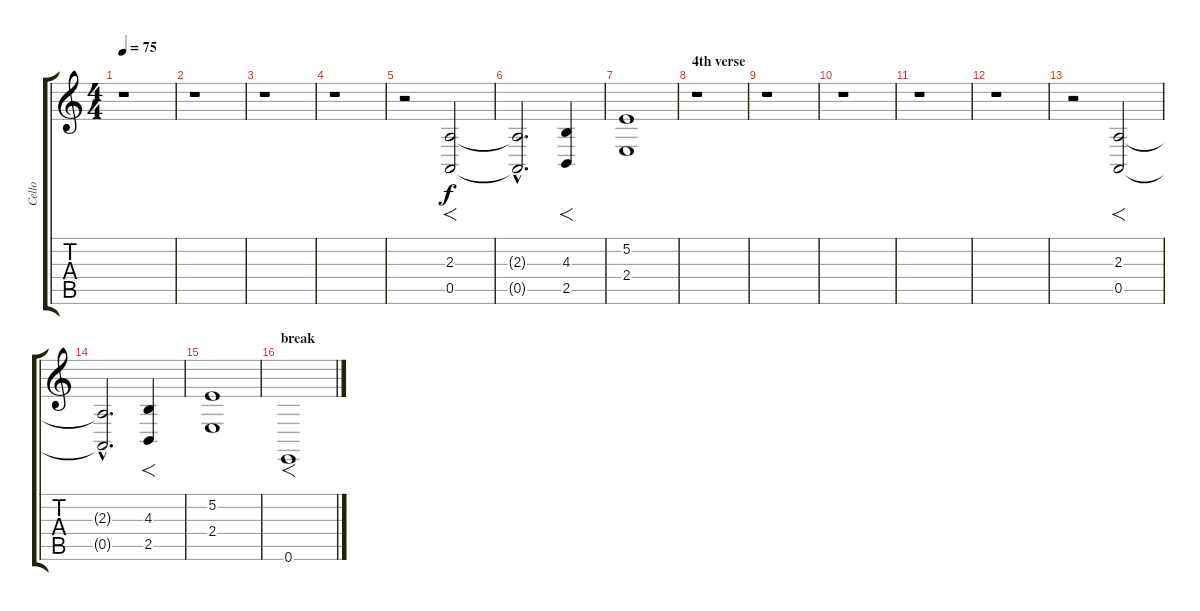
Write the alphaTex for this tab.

\track ("Cello" "Cello") {instrument cello}
\staff {score tabs}
\tuning (E4 B3 G3 D3 A2 E2) {hide}
\ts (4 4)
\tempo 75
\clef g2
\ks aminor
r.1{dy f} |
r.1 |
r.1 |
r.1 |
r.2 (2.3 0.5).2{f} |
(2.3{hac t} 0.5{hac t}).2{d} (4.3 2.5).4{f} |
(5.2 2.4).1 |
\section ("" "4th verse")
r.1 |
r.1 |
r.1 |
r.1 |
r.1 |
r.2 (2.3 0.5).2{f} |
(2.3{hac t} 0.5{hac t}).2{d} (4.3 2.5).4{f} |
(5.2 2.4).1 |
\section ("" "break")
0.6.1{f}
